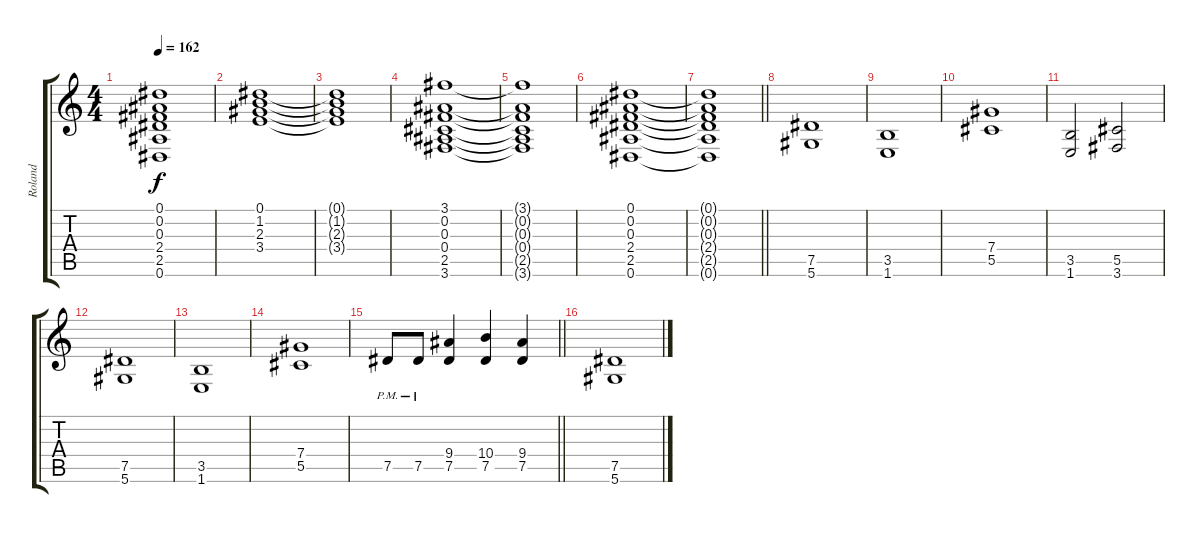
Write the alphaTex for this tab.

\track ("Roland" "Roland") {instrument distortionguitar}
\staff {score tabs}
\tuning (Eb4 Bb3 Gb3 Db3 Ab2 Eb2) {hide}
\ts (4 4)
\tempo 162
\clef g2
\ks aminor
(0.1{t} 0.2{t} 0.3{t} 2.4{t} 2.5{t} 0.6{t}).1{dy f} |
(0.1 1.2 2.3 3.4).1 |
(0.1{t} 1.2{t} 2.3{t} 3.4{t}).1 |
(3.1 0.2 0.3 0.4 2.5 3.6).1 |
(3.1{t} 0.2{t} 0.3{t} 0.4{t} 2.5{t} 3.6{t}).1 |
(0.1 0.2 0.3 2.4 2.5 0.6).1 |
\barLineRight lightlight
(0.1{t} 0.2{t} 0.3{t} 2.4{t} 2.5{t} 0.6{t}).1 |
(7.5 5.6).1{instrument distortionguitar} |
(3.5 1.6).1 |
(7.4 5.5).1 |
(3.5 1.6).2 (5.5 3.6).2 |
(7.5 5.6).1 |
(3.5 1.6).1 |
(7.4 5.5).1 |
\barLineRight lightlight
7.5{pm}.8 7.5{pm}.8 (9.4 7.5).4 (10.4 7.5).4 (9.4 7.5).4 |
(7.5 5.6).1
